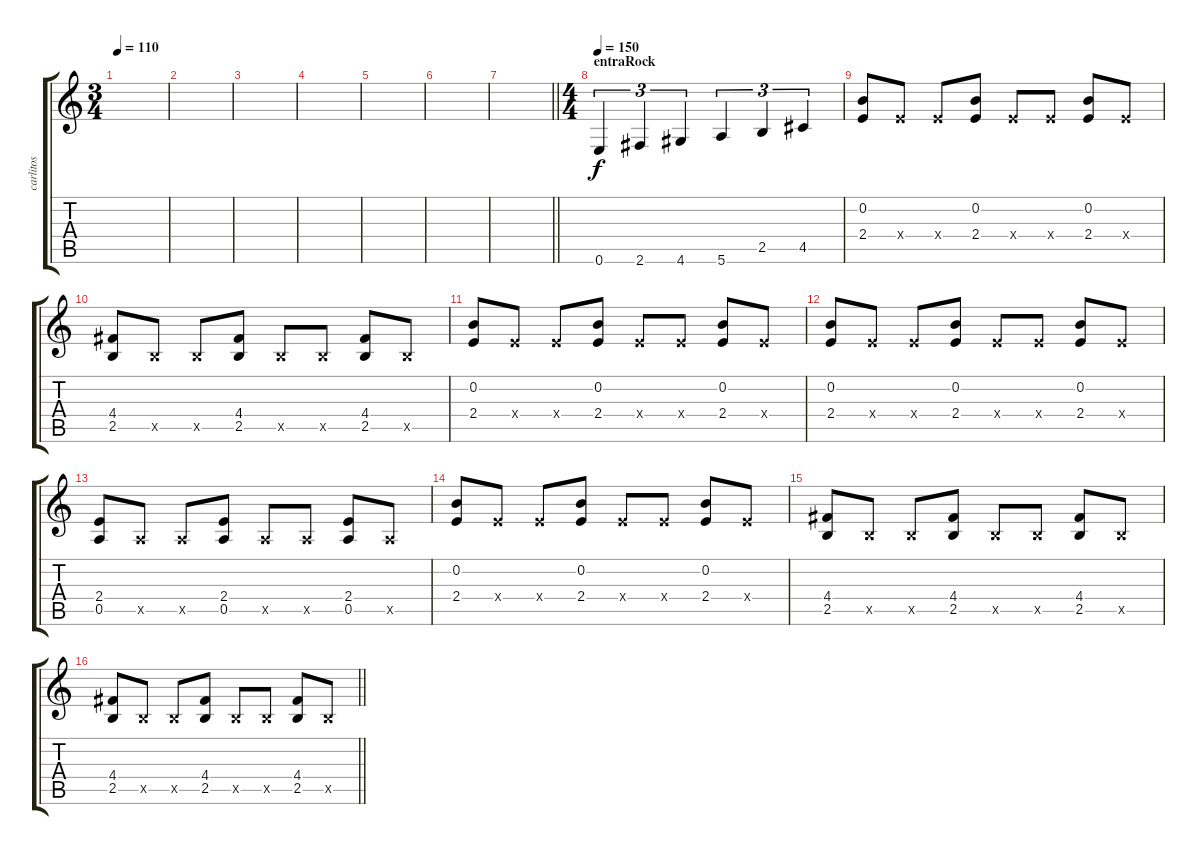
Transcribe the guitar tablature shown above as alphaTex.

\track ("carlitos" "carlitos") {instrument overdrivenguitar}
\staff {score tabs}
\tuning (E4 B3 G3 D3 A2 E2) {hide}
\ts (3 4)
\tempo 110
\clef g2
\ks c
|
|
|
|
|
|
\barLineRight lightlight
|
\ts (4 4)
\section ("" "entraRock")
\tempo 150
0.6.4{tu (3 2)} 2.6.4{tu (3 2)} 4.6.4{tu (3 2)} 5.6.4{tu (3 2)} 2.5.4{tu (3 2)} 4.5.4{tu (3 2)} |
(0.2 2.4).8 2.4{x}.8 2.4{x}.8 (0.2 2.4).8 2.4{x}.8 2.4{x}.8 (0.2 2.4).8 2.4{x}.8 |
(4.4 2.5).8 2.5{x}.8 2.5{x}.8 (4.4 2.5).8 2.5{x}.8 2.5{x}.8 (4.4 2.5).8 2.5{x}.8 |
(0.2 2.4).8 2.4{x}.8 2.4{x}.8 (0.2 2.4).8 2.4{x}.8 2.4{x}.8 (0.2 2.4).8 2.4{x}.8 |
(0.2 2.4).8 2.4{x}.8 2.4{x}.8 (0.2 2.4).8 2.4{x}.8 2.4{x}.8 (0.2 2.4).8 2.4{x}.8 |
(2.4 0.5).8 0.5{x}.8 0.5{x}.8 (2.4 0.5).8 0.5{x}.8 0.5{x}.8 (2.4 0.5).8 0.5{x}.8 |
(0.2 2.4).8 2.4{x}.8 2.4{x}.8 (0.2 2.4).8 2.4{x}.8 2.4{x}.8 (0.2 2.4).8 2.4{x}.8 |
(4.4 2.5).8 2.5{x}.8 2.5{x}.8 (4.4 2.5).8 2.5{x}.8 2.5{x}.8 (4.4 2.5).8 2.5{x}.8 |
\barLineRight lightlight
(4.4 2.5).8 2.5{x}.8 2.5{x}.8 (4.4 2.5).8 2.5{x}.8 2.5{x}.8 (4.4 2.5).8 2.5{x}.8
